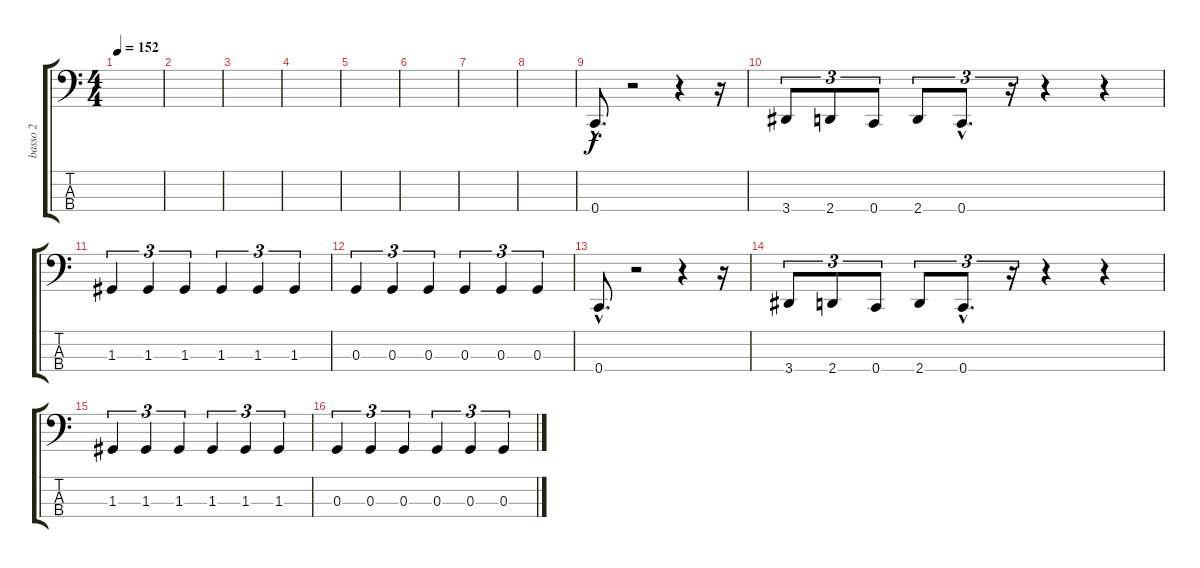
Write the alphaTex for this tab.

\track ("basso 2" "basso 2") {instrument distortionguitar}
\staff {score tabs}
\tuning (F2 C2 G1 C1) {hide}
\ts (4 4)
\tempo 152
\clef f4
\ks c
|
|
|
|
|
|
|
|
0.4{hac}.8{d} r.2 r.4 r.16 |
3.4.8{tu (3 2)} 2.4.8{tu (3 2)} 0.4.8{tu (3 2)} 2.4.8{tu (3 2)} 0.4{hac}.8{d tu (3 2)} r.16{tu (3 2)} r.4 r.4 |
1.3.4{tu (3 2)} 1.3.4{tu (3 2)} 1.3.4{tu (3 2)} 1.3.4{tu (3 2)} 1.3.4{tu (3 2)} 1.3.4{tu (3 2)} |
0.3.4{tu (3 2)} 0.3.4{tu (3 2)} 0.3.4{tu (3 2)} 0.3.4{tu (3 2)} 0.3.4{tu (3 2)} 0.3.4{tu (3 2)} |
0.4{hac}.8{d} r.2 r.4 r.16 |
3.4.8{tu (3 2)} 2.4.8{tu (3 2)} 0.4.8{tu (3 2)} 2.4.8{tu (3 2)} 0.4{hac}.8{d tu (3 2)} r.16{tu (3 2)} r.4 r.4 |
1.3.4{tu (3 2)} 1.3.4{tu (3 2)} 1.3.4{tu (3 2)} 1.3.4{tu (3 2)} 1.3.4{tu (3 2)} 1.3.4{tu (3 2)} |
0.3.4{tu (3 2)} 0.3.4{tu (3 2)} 0.3.4{tu (3 2)} 0.3.4{tu (3 2)} 0.3.4{tu (3 2)} 0.3.4{tu (3 2)}
